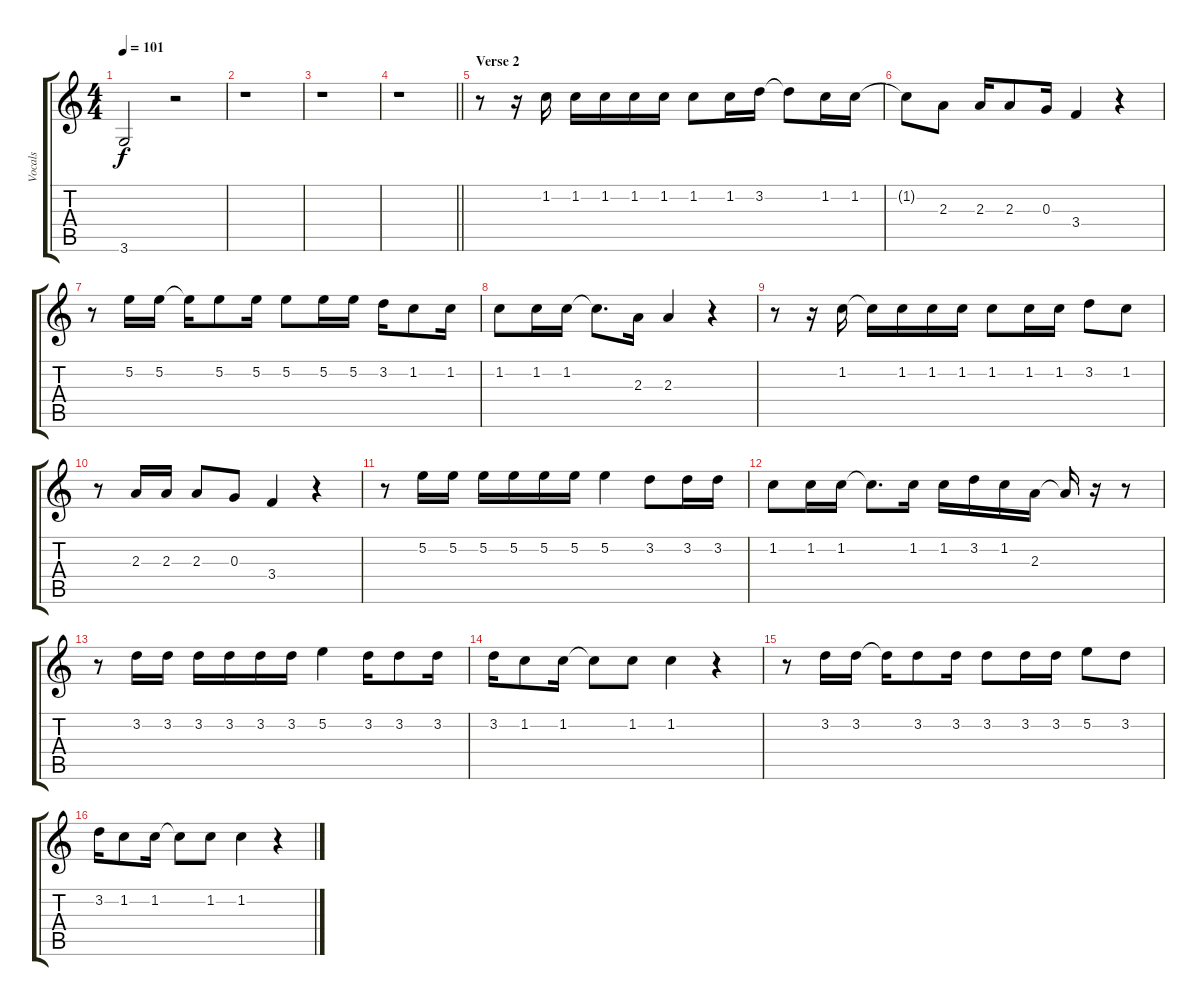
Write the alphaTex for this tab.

\track ("Vocals" "Vocals") {instrument electricguitarmuted}
\staff {score tabs}
\tuning (E4 B3 G3 D3 A2 E2) {hide}
\ts (4 4)
\tempo 101
\clef g2
\ks c
3.6.2{dy f} r.2 |
r.1 |
r.1 |
\barLineRight lightlight
r.1 |
\section ("" "Verse 2")
r.8 r.16 1.2.16 1.2.16 1.2.16 1.2.16 1.2.16 1.2.8 1.2.16 3.2.16 3.2{t}.8 1.2.16 1.2.16 |
1.2{t}.8 2.3.8 2.3.16 2.3.8 0.3.16 3.4.4 r.4 |
r.8 5.2.16 5.2.16 5.2{t}.16 5.2.8 5.2.16 5.2.8 5.2.16 5.2.16 3.2.16 1.2.8 1.2.16 |
1.2.8 1.2.16 1.2.16 1.2{t}.8{d} 2.3.16 2.3.4 r.4 |
r.8 r.16 1.2.16 1.2{t}.16 1.2.16 1.2.16 1.2.16 1.2.8 1.2.16 1.2.16 3.2.8 1.2.8 |
r.8 2.3.16 2.3.16 2.3.8 0.3.8 3.4.4 r.4 |
r.8 5.2.16 5.2.16 5.2.16 5.2.16 5.2.16 5.2.16 5.2.4 3.2.8 3.2.16 3.2.16 |
1.2.8 1.2.16 1.2.16 1.2{t}.8{d} 1.2.16 1.2.16 3.2.16 1.2.16 2.3.16 2.3{t}.16 r.16 r.8 |
r.8 3.2.16 3.2.16 3.2.16 3.2.16 3.2.16 3.2.16 5.2.4 3.2.16 3.2.8 3.2.16 |
3.2.16 1.2.8 1.2.16 1.2{t}.8 1.2.8 1.2.4 r.4 |
r.8 3.2.16 3.2.16 3.2{t}.16 3.2.8 3.2.16 3.2.8 3.2.16 3.2.16 5.2.8 3.2.8 |
3.2.16 1.2.8 1.2.16 1.2{t}.8 1.2.8 1.2.4 r.4
